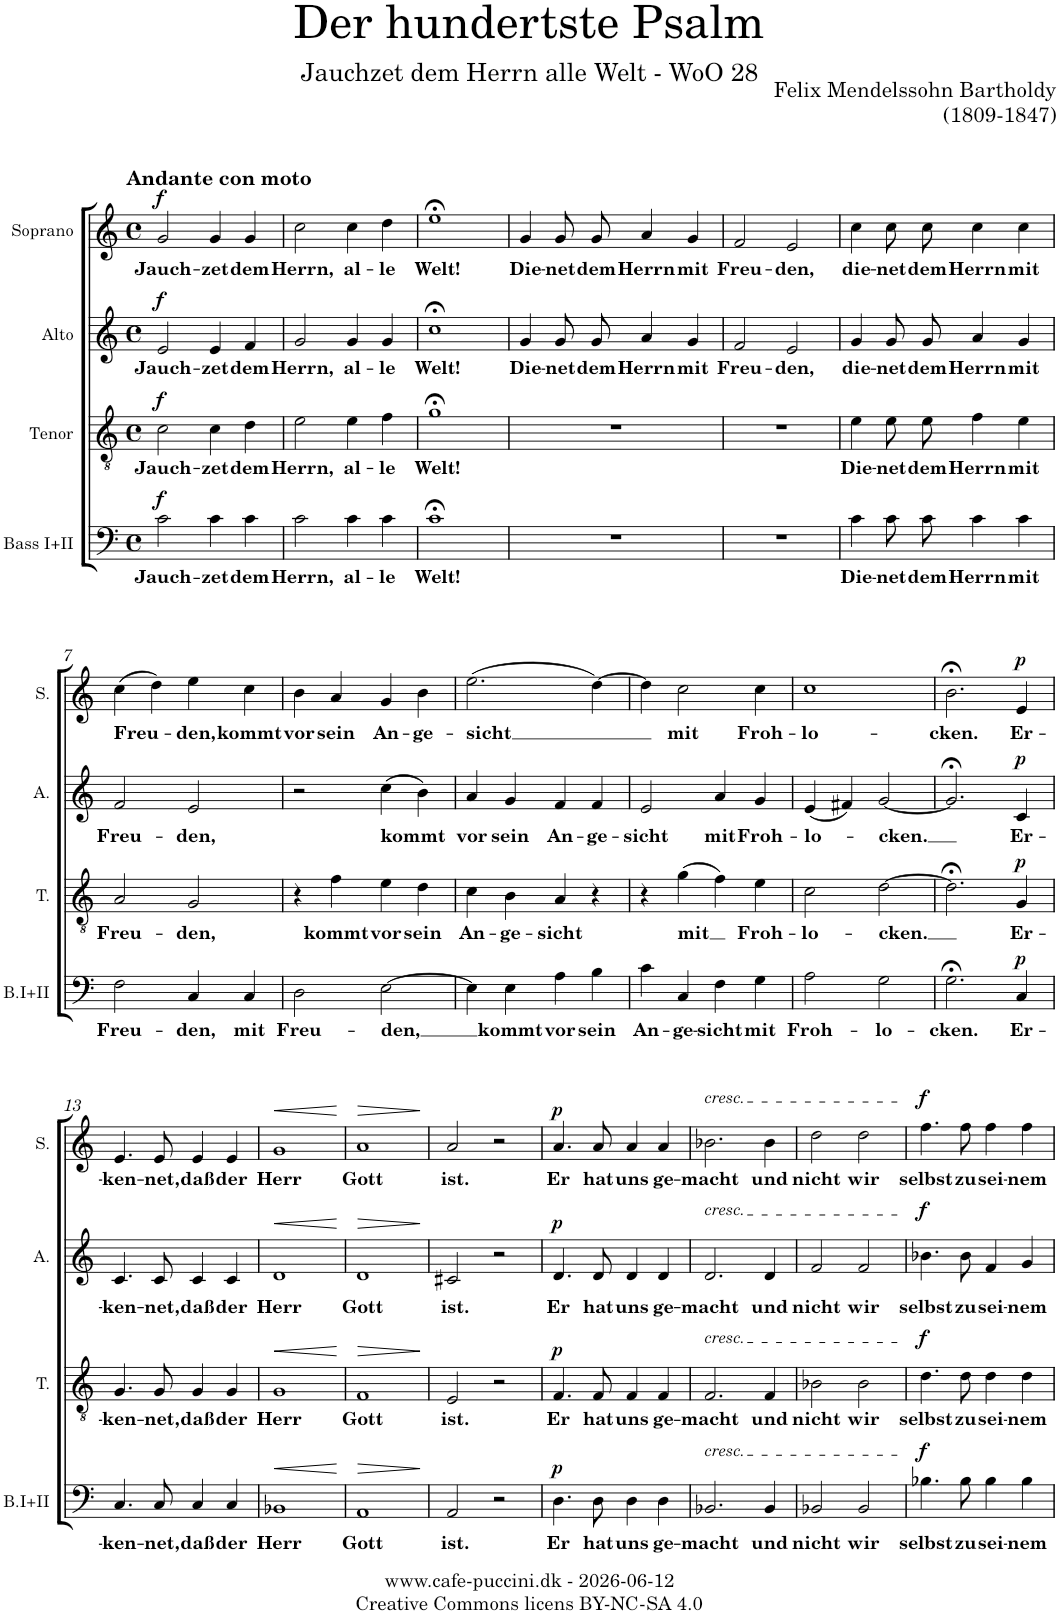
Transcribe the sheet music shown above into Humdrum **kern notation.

**kern	**text	**dynam	**kern	**text	**dynam	**kern	**text	**dynam	**kern	**text	**dynam	**kern	**kern	**kern	**kern	**kern	**kern	**kern	**kern
*part12	*part12	*part12	*part11	*part11	*part11	*part10	*part10	*part10	*part9	*part9	*part9	*part8	*part7	*part6	*part5	*part4	*part3	*part2	*part1
*staff12	*staff12	*staff12	*staff11	*staff11	*staff11	*staff10	*staff10	*staff10	*staff9	*staff9	*staff9	*staff8	*staff7	*staff6	*staff5	*staff4	*staff3	*staff2	*staff1
*I"Bass I+II	*	*	*I"Tenor	*	*	*I"Alto	*	*	*I"Soprano	*	*	*I"Bass solo II	*I"Bass solo I	*I"Tenor solo II	*I"Tenor solo I	*I"Alto solo II	*I"Alto solo I	*I"Soprano solo II	*I"Soprano solo I
*I'B.I+II	*	*	*I'T.	*	*	*I'A.	*	*	*I'S.	*	*	*I'B.s.II	*I'B.s.I	*I'T.s.II	*I'T.s.I	*I'A.s.II	*I'A.s.I	*I'S.s.II	*I'S.s. I
*clefF4	*	*	*clefGv2	*	*	*clefG2	*	*	*clefG2	*	*	*clefF4	*clefF4	*clefGv2	*clefGv2	*clefG2	*clefG2	*clefG2	*clefG2
*k[]	*	*	*k[]	*	*	*k[]	*	*	*k[]	*	*	*k[]	*k[]	*k[]	*k[]	*k[]	*k[]	*k[]	*k[]
*M4/4	*	*	*M4/4	*	*	*M4/4	*	*	*M4/4	*	*	*M4/4	*M4/4	*M4/4	*M4/4	*M4/4	*M4/4	*M4/4	*M4/4
*met(c)	*	*	*met(c)	*	*	*met(c)	*	*	*met(c)	*	*	*met(c)	*met(c)	*met(c)	*met(c)	*met(c)	*met(c)	*met(c)	*met(c)
=1	=1	=1	=1	=1	=1	=1	=1	=1	=1	=1	=1	=1	=1	=1	=1	=1	=1	=1	=1
!	!LO:LY:b	!LO:DY:a	!	!LO:LY:b	!LO:DY:a	!	!LO:LY:b	!LO:DY:a	!	!LO:LY:b	!LO:DY:a	!	!	!	!	!	!	!	!
2c\	Jauch-	f	2c\	Jauch-	f	2e/	Jauch-	f	2g/	Jauch-	f	1r	1r	1r	1r	1r	1r	1r	1r
!	!LO:LY:b	!	!	!LO:LY:b	!	!	!LO:LY:b	!	!	!LO:LY:b	!	!	!	!	!	!	!	!	!
4c\	-zet	.	4c\	-zet	.	4e/	-zet	.	4g/	-zet	.	.	.	.	.	.	.	.	.
!	!LO:LY:b	!	!	!LO:LY:b	!	!	!LO:LY:b	!	!	!LO:LY:b	!	!	!	!	!	!	!	!	!
4c\	dem	.	4d\	dem	.	4f/	dem	.	4g/	dem	.	.	.	.	.	.	.	.	.
=2	=2	=2	=2	=2	=2	=2	=2	=2	=2	=2	=2	=2	=2	=2	=2	=2	=2	=2	=2
!	!LO:LY:b	!	!	!LO:LY:b	!	!	!LO:LY:b	!	!	!LO:LY:b	!	!	!	!	!	!	!	!	!
2c\	Herrn,	.	2e\	Herrn,	.	2g/	Herrn,	.	2cc\	Herrn,	.	1r	1r	1r	1r	1r	1r	1r	1r
!	!LO:LY:b	!	!	!LO:LY:b	!	!	!LO:LY:b	!	!	!LO:LY:b	!	!	!	!	!	!	!	!	!
4c\	al-	.	4e\	al-	.	4g/	al-	.	4cc\	al-	.	.	.	.	.	.	.	.	.
!	!LO:LY:b	!	!	!LO:LY:b	!	!	!LO:LY:b	!	!	!LO:LY:b	!	!	!	!	!	!	!	!	!
4c\	-le	.	4f\	-le	.	4g/	-le	.	4dd\	-le	.	.	.	.	.	.	.	.	.
=3	=3	=3	=3	=3	=3	=3	=3	=3	=3	=3	=3	=3	=3	=3	=3	=3	=3	=3	=3
!	!LO:LY:b	!	!	!LO:LY:b	!	!	!LO:LY:b	!	!	!LO:LY:b	!	!	!	!	!	!	!	!	!
1c;<	Welt!	.	1g;<	Welt!	.	1cc;<	Welt!	.	1ee;<	Welt!	.	1r	1r	1r	1r	1r	1r	1r	1r
=4	=4	=4	=4	=4	=4	=4	=4	=4	=4	=4	=4	=4	=4	=4	=4	=4	=4	=4	=4
!	!	!	!	!	!	!	!LO:LY:b	!	!	!LO:LY:b	!	!	!	!	!	!	!	!	!
1r	.	.	1r	.	.	4g/	Die-	.	4g/	Die-	.	1r	1r	1r	1r	1r	1r	1r	1r
!	!	!	!	!	!	!	!LO:LY:b	!	!	!LO:LY:b	!	!	!	!	!	!	!	!	!
.	.	.	.	.	.	8g/L	-net	.	8g/L	-net	.	.	.	.	.	.	.	.	.
!	!	!	!	!	!	!	!LO:LY:b	!	!	!LO:LY:b	!	!	!	!	!	!	!	!	!
.	.	.	.	.	.	8g/J	dem	.	8g/J	dem	.	.	.	.	.	.	.	.	.
!	!	!	!	!	!	!	!LO:LY:b	!	!	!LO:LY:b	!	!	!	!	!	!	!	!	!
.	.	.	.	.	.	4a/	Herrn	.	4a/	Herrn	.	.	.	.	.	.	.	.	.
!	!	!	!	!	!	!	!LO:LY:b	!	!	!LO:LY:b	!	!	!	!	!	!	!	!	!
.	.	.	.	.	.	4g/	mit	.	4g/	mit	.	.	.	.	.	.	.	.	.
=5	=5	=5	=5	=5	=5	=5	=5	=5	=5	=5	=5	=5	=5	=5	=5	=5	=5	=5	=5
!	!	!	!	!	!	!	!LO:LY:b	!	!	!LO:LY:b	!	!	!	!	!	!	!	!	!
1r	.	.	1r	.	.	2f/	Freu-	.	2f/	Freu-	.	1r	1r	1r	1r	1r	1r	1r	1r
!	!	!	!	!	!	!	!LO:LY:b	!	!	!LO:LY:b	!	!	!	!	!	!	!	!	!
.	.	.	.	.	.	2e/	-den,	.	2e/	-den,	.	.	.	.	.	.	.	.	.
=6	=6	=6	=6	=6	=6	=6	=6	=6	=6	=6	=6	=6	=6	=6	=6	=6	=6	=6	=6
!	!LO:LY:b	!	!	!LO:LY:b	!	!	!LO:LY:b	!	!	!LO:LY:b	!	!	!	!	!	!	!	!	!
4c\	Die-	.	4e\	Die-	.	4g/	die-	.	4cc\	die-	.	1r	1r	1r	1r	1r	1r	1r	1r
!	!LO:LY:b	!	!	!LO:LY:b	!	!	!LO:LY:b	!	!	!LO:LY:b	!	!	!	!	!	!	!	!	!
8c\L	-net	.	8e\L	-net	.	8g/L	-net	.	8cc\L	-net	.	.	.	.	.	.	.	.	.
!	!LO:LY:b	!	!	!LO:LY:b	!	!	!LO:LY:b	!	!	!LO:LY:b	!	!	!	!	!	!	!	!	!
8c\J	dem	.	8e\J	dem	.	8g/J	dem	.	8cc\J	dem	.	.	.	.	.	.	.	.	.
!	!LO:LY:b	!	!	!LO:LY:b	!	!	!LO:LY:b	!	!	!LO:LY:b	!	!	!	!	!	!	!	!	!
4c\	Herrn	.	4f\	Herrn	.	4a/	Herrn	.	4cc\	Herrn	.	.	.	.	.	.	.	.	.
!	!LO:LY:b	!	!	!LO:LY:b	!	!	!LO:LY:b	!	!	!LO:LY:b	!	!	!	!	!	!	!	!	!
4c\	mit	.	4e\	mit	.	4g/	mit	.	4cc\	mit	.	.	.	.	.	.	.	.	.
!!LO:LB:g=z
=7	=7	=7	=7	=7	=7	=7	=7	=7	=7	=7	=7	=7	=7	=7	=7	=7	=7	=7	=7
!	!LO:LY:b	!	!	!LO:LY:b	!	!	!LO:LY:b	!	!	!LO:LY:b	!	!	!	!	!	!	!	!	!
2F\	Freu-	.	2A/	Freu-	.	2f/	Freu-	.	(4cc\	Freu-	.	1r	1r	1r	1r	1r	1r	1r	1r
.	.	.	.	.	.	.	.	.	4dd\)	.	.	.	.	.	.	.	.	.	.
!	!LO:LY:b	!	!	!LO:LY:b	!	!	!LO:LY:b	!	!	!LO:LY:b	!	!	!	!	!	!	!	!	!
4C/	-den,	.	2G/	-den,	.	2e/	-den,	.	4ee\	-den,	.	.	.	.	.	.	.	.	.
!	!LO:LY:b	!	!	!	!	!	!	!	!	!LO:LY:b	!	!	!	!	!	!	!	!	!
4C/	mit	.	.	.	.	.	.	.	4cc\	kommt	.	.	.	.	.	.	.	.	.
=8	=8	=8	=8	=8	=8	=8	=8	=8	=8	=8	=8	=8	=8	=8	=8	=8	=8	=8	=8
!	!LO:LY:b	!	!	!	!	!	!	!	!	!LO:LY:b	!	!	!	!	!	!	!	!	!
2D\	Freu-	.	4r	.	.	2r	.	.	4b\	vor	.	1r	1r	1r	1r	1r	1r	1r	1r
!	!	!	!	!LO:LY:b	!	!	!	!	!	!LO:LY:b	!	!	!	!	!	!	!	!	!
.	.	.	4f\	kommt	.	.	.	.	4a/	sein	.	.	.	.	.	.	.	.	.
!	!LO:LY:b	!	!	!LO:LY:b	!	!	!LO:LY:b	!	!	!LO:LY:b	!	!	!	!	!	!	!	!	!
[2E\	-den,	.	4e\	vor	.	(4cc\	kommt	.	4g/	An-	.	.	.	.	.	.	.	.	.
!	!	!	!	!LO:LY:b	!	!	!	!	!	!LO:LY:b	!	!	!	!	!	!	!	!	!
.	.	.	4d\	sein	.	4b\)	.	.	4b\	-ge-	.	.	.	.	.	.	.	.	.
=9	=9	=9	=9	=9	=9	=9	=9	=9	=9	=9	=9	=9	=9	=9	=9	=9	=9	=9	=9
!	!	!	!	!LO:LY:b	!	!	!LO:LY:b	!	!	!LO:LY:b	!	!	!	!	!	!	!	!	!
4E\]	.	.	4c\	An-	.	4a/	vor	.	(2.ee\	-sicht	.	1r	1r	1r	1r	1r	1r	1r	1r
!	!LO:LY:b	!	!	!LO:LY:b	!	!	!LO:LY:b	!	!	!	!	!	!	!	!	!	!	!	!
4E\	kommt	.	4B\	-ge-	.	4g/	sein	.	.	.	.	.	.	.	.	.	.	.	.
!	!LO:LY:b	!	!	!LO:LY:b	!	!	!LO:LY:b	!	!	!	!	!	!	!	!	!	!	!	!
4A\	vor	.	4A/	-sicht	.	4f/	An-	.	.	.	.	.	.	.	.	.	.	.	.
!	!LO:LY:b	!	!	!	!	!	!LO:LY:b	!	!	!	!	!	!	!	!	!	!	!	!
4B\	sein	.	4r	.	.	4f/	-ge-	.	[4dd\)	.	.	.	.	.	.	.	.	.	.
=10	=10	=10	=10	=10	=10	=10	=10	=10	=10	=10	=10	=10	=10	=10	=10	=10	=10	=10	=10
!	!LO:LY:b	!	!	!	!	!	!LO:LY:b	!	!	!	!	!	!	!	!	!	!	!	!
4c\	An-	.	4r	.	.	2e/	-sicht	.	4dd\]	.	.	1r	1r	1r	1r	1r	1r	1r	1r
!	!LO:LY:b	!	!	!LO:LY:b	!	!	!	!	!	!LO:LY:b	!	!	!	!	!	!	!	!	!
4C/	-ge-	.	(4g\	mit	.	.	.	.	2cc\	mit	.	.	.	.	.	.	.	.	.
!	!LO:LY:b	!	!	!	!	!	!LO:LY:b	!	!	!	!	!	!	!	!	!	!	!	!
4F\	-sicht	.	4f\)	.	.	4a/	mit	.	.	.	.	.	.	.	.	.	.	.	.
!	!LO:LY:b	!	!	!LO:LY:b	!	!	!LO:LY:b	!	!	!LO:LY:b	!	!	!	!	!	!	!	!	!
4G\	mit	.	4e\	Froh-	.	4g/	Froh-	.	4cc\	Froh-	.	.	.	.	.	.	.	.	.
=11	=11	=11	=11	=11	=11	=11	=11	=11	=11	=11	=11	=11	=11	=11	=11	=11	=11	=11	=11
!	!LO:LY:b	!	!	!LO:LY:b	!	!	!LO:LY:b	!	!	!LO:LY:b	!	!	!	!	!	!	!	!	!
2A\	Froh-	.	2c\	-lo-	.	(4e/	-lo-	.	1cc	-lo-	.	1r	1r	1r	1r	1r	1r	1r	1r
.	.	.	.	.	.	4f#X/)	.	.	.	.	.	.	.	.	.	.	.	.	.
!	!LO:LY:b	!	!	!LO:LY:b	!	!	!LO:LY:b	!	!	!	!	!	!	!	!	!	!	!	!
2G\	-lo-	.	[2d\	-cken.	.	[2g/	-cken.	.	.	.	.	.	.	.	.	.	.	.	.
=12	=12	=12	=12	=12	=12	=12	=12	=12	=12	=12	=12	=12	=12	=12	=12	=12	=12	=12	=12
!	!LO:LY:b	!	!	!	!	!	!	!	!	!LO:LY:b	!	!	!	!	!	!	!	!	!
2.G;<\	-cken.	.	2.d;<\]	.	.	2.g;</]	.	.	2.b;<\	-cken.	.	1r	1r	1r	1r	1r	1r	1r	1r
!	!LO:LY:b	!LO:DY:a	!	!LO:LY:b	!LO:DY:a	!	!LO:LY:b	!LO:DY:a	!	!LO:LY:b	!LO:DY:a	!	!	!	!	!	!	!	!
4C/	Er-	p	4G/	Er-	p	4c/	Er-	p	4e/	Er-	p	.	.	.	.	.	.	.	.
!!LO:LB:g=z
=13	=13	=13	=13	=13	=13	=13	=13	=13	=13	=13	=13	=13	=13	=13	=13	=13	=13	=13	=13
!	!LO:LY:b	!	!	!LO:LY:b	!	!	!LO:LY:b	!	!	!LO:LY:b	!	!	!	!	!	!	!	!	!
4.C/	-ken-	.	4.G/	-ken-	.	4.c/	-ken-	.	4.e/	-ken-	.	1r	1r	1r	1r	1r	1r	1r	1r
!	!LO:LY:b	!	!	!LO:LY:b	!	!	!LO:LY:b	!	!	!LO:LY:b	!	!	!	!	!	!	!	!	!
8C/	-net,	.	8G/	-net,	.	8c/	-net,	.	8e/	-net,	.	.	.	.	.	.	.	.	.
!	!LO:LY:b	!	!	!LO:LY:b	!	!	!LO:LY:b	!	!	!LO:LY:b	!	!	!	!	!	!	!	!	!
4C/	daß	.	4G/	daß	.	4c/	daß	.	4e/	daß	.	.	.	.	.	.	.	.	.
!	!LO:LY:b	!	!	!LO:LY:b	!	!	!LO:LY:b	!	!	!LO:LY:b	!	!	!	!	!	!	!	!	!
4C/	der	.	4G/	der	.	4c/	der	.	4e/	der	.	.	.	.	.	.	.	.	.
=14	=14	=14	=14	=14	=14	=14	=14	=14	=14	=14	=14	=14	=14	=14	=14	=14	=14	=14	=14
!	!LO:LY:b	!LO:HP:b	!	!LO:LY:b	!LO:HP:b	!	!LO:LY:b	!LO:HP:b	!	!LO:LY:b	!LO:HP:b	!	!	!	!	!	!	!	!
1BB-X	Herr	<	1G	Herr	<	1d	Herr	<	1g	Herr	<	1r	1r	1r	1r	1r	1r	1r	1r
.	.	[	.	.	[	.	.	[	.	.	[	.	.	.	.	.	.	.	.
=15	=15	=15	=15	=15	=15	=15	=15	=15	=15	=15	=15	=15	=15	=15	=15	=15	=15	=15	=15
!	!LO:LY:b	!LO:HP:b	!	!LO:LY:b	!LO:HP:b	!	!LO:LY:b	!LO:HP:b	!	!LO:LY:b	!LO:HP:b	!	!	!	!	!	!	!	!
1AA	Gott	>	1F	Gott	>	1d	Gott	>	1a	Gott	>	1r	1r	1r	1r	1r	1r	1r	1r
.	.	]	.	.	]	.	.	]	.	.	]	.	.	.	.	.	.	.	.
=16	=16	=16	=16	=16	=16	=16	=16	=16	=16	=16	=16	=16	=16	=16	=16	=16	=16	=16	=16
!	!LO:LY:b	!	!	!LO:LY:b	!	!	!LO:LY:b	!	!	!LO:LY:b	!	!	!	!	!	!	!	!	!
2AA/	ist.	.	2E/	ist.	.	2c#X/	ist.	.	2a/	ist.	.	1r	1r	1r	1r	1r	1r	1r	1r
2r	.	.	2r	.	.	2r	.	.	2r	.	.	.	.	.	.	.	.	.	.
=17	=17	=17	=17	=17	=17	=17	=17	=17	=17	=17	=17	=17	=17	=17	=17	=17	=17	=17	=17
!	!LO:LY:b	!LO:DY:a	!	!LO:LY:b	!LO:DY:a	!	!LO:LY:b	!LO:DY:a	!	!LO:LY:b	!LO:DY:a	!	!	!	!	!	!	!	!
4.D\	Er	p	4.F/	Er	p	4.d/	Er	p	4.a/	Er	p	1r	1r	1r	1r	1r	1r	1r	1r
!	!LO:LY:b	!	!	!LO:LY:b	!	!	!LO:LY:b	!	!	!LO:LY:b	!	!	!	!	!	!	!	!	!
8D\	hat	.	8F/	hat	.	8d/	hat	.	8a/	hat	.	.	.	.	.	.	.	.	.
!	!LO:LY:b	!	!	!LO:LY:b	!	!	!LO:LY:b	!	!	!LO:LY:b	!	!	!	!	!	!	!	!	!
4D\	uns	.	4F/	uns	.	4d/	uns	.	4a/	uns	.	.	.	.	.	.	.	.	.
!	!LO:LY:b	!	!	!LO:LY:b	!	!	!LO:LY:b	!	!	!LO:LY:b	!	!	!	!	!	!	!	!	!
4D\	ge-	.	4F/	ge-	.	4d/	ge-	.	4a/	ge-	.	.	.	.	.	.	.	.	.
=18	=18	=18	=18	=18	=18	=18	=18	=18	=18	=18	=18	=18	=18	=18	=18	=18	=18	=18	=18
!	!	!	!	!	!	!	!	!	!LO:TX:a:i:t=cresc.	!	!	!	!	!	!	!	!	!	!
!	!	!	!	!	!	!LO:TX:a:i:t=cresc.	!	!	!	!	!	!	!	!	!	!	!	!	!
!	!	!	!LO:TX:a:i:t=cresc.	!	!	!	!	!	!	!	!	!	!	!	!	!	!	!	!
!LO:TX:a:i:t=cresc.	!	!	!	!	!	!	!	!	!	!	!	!	!	!	!	!	!	!	!
!	!LO:LY:b	!	!	!LO:LY:b	!	!	!LO:LY:b	!	!	!LO:LY:b	!	!	!	!	!	!	!	!	!
2.BB-X/	-macht	.	2.F/	-macht	.	2.d/	-macht	.	2.b-X\	-macht	.	1r	1r	1r	1r	1r	1r	1r	1r
!	!LO:LY:b	!	!	!LO:LY:b	!	!	!LO:LY:b	!	!	!LO:LY:b	!	!	!	!	!	!	!	!	!
4BB-/	und	.	4F/	und	.	4d/	und	.	4b-\	und	.	.	.	.	.	.	.	.	.
=19	=19	=19	=19	=19	=19	=19	=19	=19	=19	=19	=19	=19	=19	=19	=19	=19	=19	=19	=19
!	!LO:LY:b	!	!	!LO:LY:b	!	!	!LO:LY:b	!	!	!LO:LY:b	!	!	!	!	!	!	!	!	!
2BB-X/	nicht	.	2B-X\	nicht	.	2f/	nicht	.	2dd\	nicht	.	1r	1r	1r	1r	1r	1r	1r	1r
!	!LO:LY:b	!	!	!LO:LY:b	!	!	!LO:LY:b	!	!	!LO:LY:b	!	!	!	!	!	!	!	!	!
2BB-/	wir	.	2B-\	wir	.	2f/	wir	.	2dd\	wir	.	.	.	.	.	.	.	.	.
=20	=20	=20	=20	=20	=20	=20	=20	=20	=20	=20	=20	=20	=20	=20	=20	=20	=20	=20	=20
!	!LO:LY:b	!LO:DY:a	!	!LO:LY:b	!LO:DY:a	!	!LO:LY:b	!LO:DY:a	!	!LO:LY:b	!LO:DY:a	!	!	!	!	!	!	!	!
4.B-X\	selbst	f	4.d\	selbst	f	4.b-X\	selbst	f	4.ff\	selbst	f	1r	1r	1r	1r	1r	1r	1r	1r
!	!LO:LY:b	!	!	!LO:LY:b	!	!	!LO:LY:b	!	!	!LO:LY:b	!	!	!	!	!	!	!	!	!
8B-\	zu	.	8d\	zu	.	8b-\	zu	.	8ff\	zu	.	.	.	.	.	.	.	.	.
!	!LO:LY:b	!	!	!LO:LY:b	!	!	!LO:LY:b	!	!	!LO:LY:b	!	!	!	!	!	!	!	!	!
4B-\	sei-	.	4d\	sei-	.	4f/	sei-	.	4ff\	sei-	.	.	.	.	.	.	.	.	.
!	!LO:LY:b	!	!	!LO:LY:b	!	!	!LO:LY:b	!	!	!LO:LY:b	!	!	!	!	!	!	!	!	!
4B-\	-nem	.	4d\	-nem	.	4g/	-nem	.	4ff\	-nem	.	.	.	.	.	.	.	.	.
=	=	=	=	=	=	=	=	=	=	=	=	=	=	=	=	=	=	=	=
*-	*-	*-	*-	*-	*-	*-	*-	*-	*-	*-	*-	*-	*-	*-	*-	*-	*-	*-	*-
